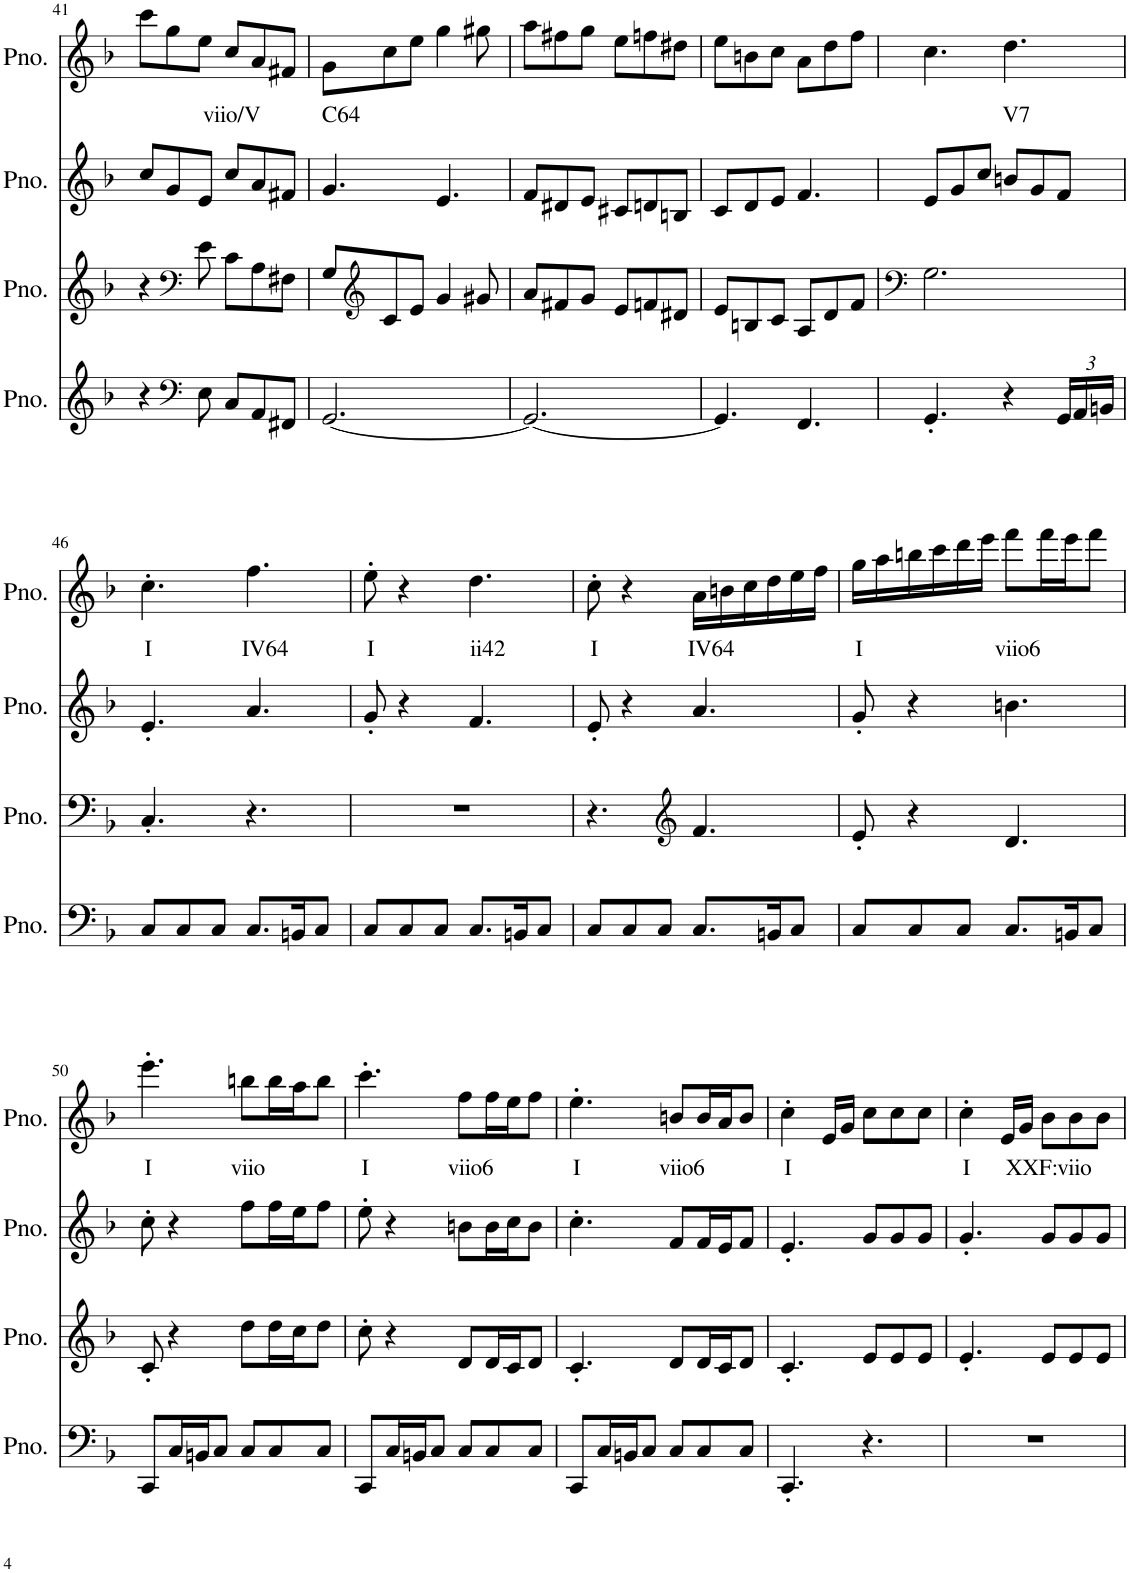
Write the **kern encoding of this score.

**kern	**kern	**kern	**kern	**text
*part4	*part3	*part2	*part1	*part1
*staff4	*staff3	*staff2	*staff1	*staff1
*I"Piano	*I"Piano	*I"Piano	*I"Piano, MIDI File Track 4 Ch4	*
*I'Pno.	*I'Pno.	*I'Pno.	*I'Pno.	*
!!LO:PB:g=z
*clefG2	*clefG2	*clefG2	*clefG2	*
*k[b-]	*k[b-]	*k[b-]	*k[b-]	*
*M6/8	*M6/8	*M6/8	*M6/8	*
=41	=41	=41	=41	=41
4r	4r	8cc/L	8ccc\L	.
.	.	8g/	8gg\	.
*clefF4	*clefF4	*	*	*
8E\	8e\	8e/J	8ee\J	.
!	!	!	!	!LO:LY:b
8C/L	8c\L	8cc/L	8cc/L	viio/V
8AA/	8A\	8a/	8a/	.
8FF#X/J	8F#X\J	8f#X/J	8f#X/J	.
=42	=42	=42	=42	=42
!	!	!	!	!LO:LY:b
[2.GG/	8G/L	4.g/	8g\L	C64
*	*clefG2	*	*	*
.	8c/	.	8cc\	.
.	8e/J	.	8ee\J	.
.	4g/	4.e/	4gg\	.
.	8g#X/	.	8gg#X\	.
=43	=43	=43	=43	=43
2.GG/_	8a/L	8f/L	8aa\L	.
.	8f#X/	8d#X/	8ff#X\	.
.	8g/J	8e/J	8gg\J	.
.	8e/L	8c#X/L	8ee\L	.
.	8fn/	8dn/	8ffn\	.
.	8d#X/J	8Bn/J	8dd#X\J	.
=44	=44	=44	=44	=44
4.GG/]	8e/L	8c/L	8ee\L	.
.	8Bn/	8d/	8bn\	.
.	8c/J	8e/J	8cc\J	.
4.FF/	8A/L	4.f/	8a\L	.
.	8d/	.	8dd\	.
.	8f/J	.	8ff\J	.
=45	=45	=45	=45	=45
*	*clefF4	*	*	*
4.GG'/	2.G\	8e/L	4.cc\	.
.	.	8g/	.	.
.	.	8cc/J	.	.
!	!	!	!	!LO:LY:b
4r	.	8bn/L	4.dd\	V7
.	.	8g/	.	.
*Xbrackettup	*	*	*	*
24GG/LL	.	8f/J	.	.
24AA/	.	.	.	.
24BBn/JJ	.	.	.	.
!!LO:LB:g=z
=46	=46	=46	=46	=46
!	!	!	!	!LO:LY:b
8C/L	4.C'/	4.e'/	4.cc'\	I
8C/	.	.	.	.
8C/J	.	.	.	.
!	!	!	!	!LO:LY:b
8.C/L	4.r	4.a/	4.ff\	IV64
16BBn/K	.	.	.	.
8C/J	.	.	.	.
=47	=47	=47	=47	=47
!	!	!	!	!LO:LY:b
8C/L	2.r	8g'/	8ee'\	I
8C/	.	4r	4r	.
8C/J	.	.	.	.
!	!	!	!	!LO:LY:b
8.C/L	.	4.f/	4.dd\	ii42
16BBn/K	.	.	.	.
8C/J	.	.	.	.
=48	=48	=48	=48	=48
!	!	!	!	!LO:LY:b
8C/L	4.r	8e'/	8cc'\	I
8C/	.	4r	4r	.
8C/J	.	.	.	.
*	*clefG2	*	*	*
!	!	!	!	!LO:LY:b
8.C/L	4.f/	4.a/	16a\LL	IV64
.	.	.	16bn\	.
.	.	.	16cc\	.
16BBn/K	.	.	16dd\	.
8C/J	.	.	16ee\	.
.	.	.	16ff\JJ	.
=49	=49	=49	=49	=49
!	!	!	!	!LO:LY:b
8C/L	8e'/	8g'/	16gg\LL	I
.	.	.	16aa\	.
8C/	4r	4r	16bbn\	.
.	.	.	16ccc\	.
8C/J	.	.	16ddd\	.
.	.	.	16eee\JJ	.
!	!	!	!	!LO:LY:b
8.C/L	4.d/	4.bn\	8fff\L	viio6
.	.	.	16fff\L	.
16BBn/K	.	.	16eee\J	.
8C/J	.	.	8fff\J	.
!!LO:LB:g=z
=50	=50	=50	=50	=50
!	!	!	!	!LO:LY:b
8CC/L	8c'/	8cc'\	4.eee'\	I
16C/L	4r	4r	.	.
16BBn/J	.	.	.	.
8C/J	.	.	.	.
!	!	!	!	!LO:LY:b
8C/L	8dd\L	8ff\L	8bbn\L	viio
8C/	16dd\L	16ff\L	16bb\L	.
.	16cc\J	16ee\J	16aa\J	.
8C/J	8dd\J	8ff\J	8bb\J	.
=51	=51	=51	=51	=51
!	!	!	!	!LO:LY:b
8CC/L	8cc'\	8ee'\	4.ccc'\	I
16C/L	4r	4r	.	.
16BBn/J	.	.	.	.
8C/J	.	.	.	.
!	!	!	!	!LO:LY:b
8C/L	8d/L	8bn\L	8ff\L	viio6
8C/	16d/L	16b\L	16ff\L	.
.	16c/J	16cc\J	16ee\J	.
8C/J	8d/J	8b\J	8ff\J	.
=52	=52	=52	=52	=52
!	!	!	!	!LO:LY:b
8CC/L	4.c'/	4.cc'\	4.ee'\	I
16C/L	.	.	.	.
16BBn/J	.	.	.	.
8C/J	.	.	.	.
!	!	!	!	!LO:LY:b
8C/L	8d/L	8f/L	8bn/L	viio6
8C/	16d/L	16f/L	16b/L	.
.	16c/J	16e/J	16a/J	.
8C/J	8d/J	8f/J	8b/J	.
=53	=53	=53	=53	=53
!	!	!	!	!LO:LY:b
4.CC'/	4.c'/	4.e'/	4cc'\	I
.	.	.	16e/LL	.
.	.	.	16g/JJ	.
4.r	8e/L	8g/L	8cc\L	.
.	8e/	8g/	8cc\	.
.	8e/J	8g/J	8cc\J	.
=54	=54	=54	=54	=54
!	!	!	!	!LO:LY:b
2.r	4.e'/	4.g'/	4cc'\	I
.	.	.	16e/LL	.
.	.	.	16g/JJ	.
!	!	!	!	!LO:LY:b
.	8e/L	8g/L	8b-\L	XXF:viio
.	8e/	8g/	8b-\	.
.	8e/J	8g/J	8b-\J	.
=	=	=	=	=
*-	*-	*-	*-	*-
